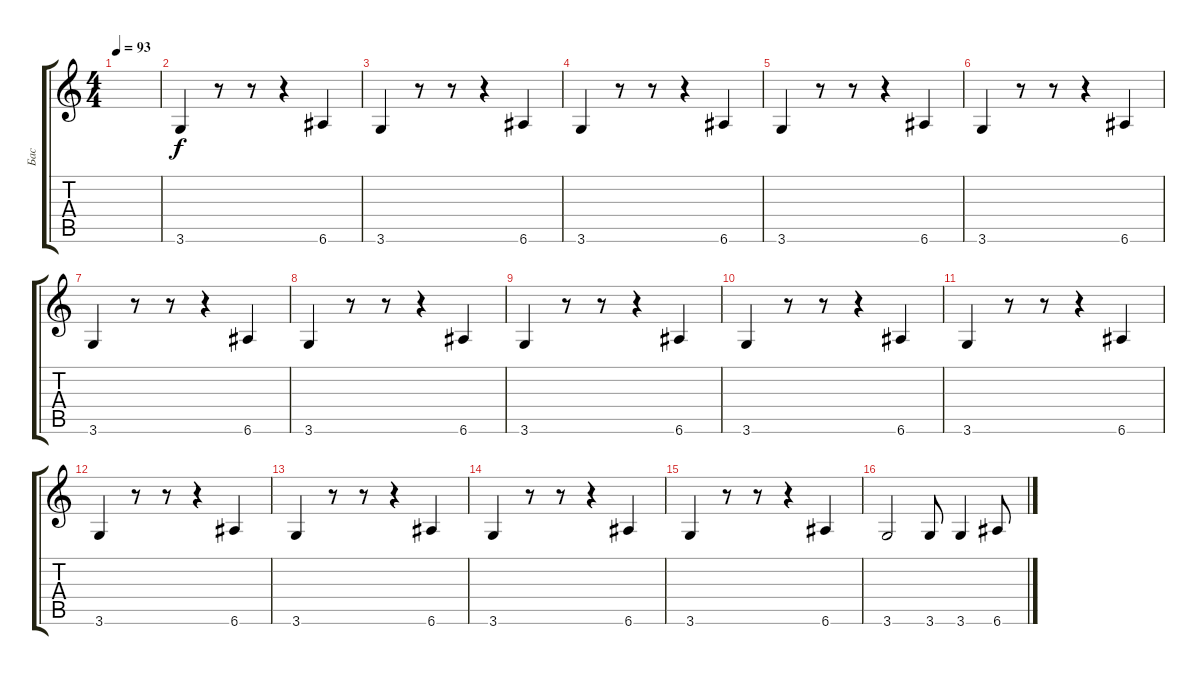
\track ("Бас" "Бас") {instrument electricbassfinger}
\staff {score tabs}
\tuning (E4 B3 G3 D3 A2 E2) {hide}
\ts (4 4)
\tempo 93
\clef g2
\ks c
|
3.6.4 r.8 r.8 r.4 6.6.4 |
3.6.4 r.8 r.8 r.4 6.6.4 |
3.6.4 r.8 r.8 r.4 6.6.4 |
3.6.4 r.8 r.8 r.4 6.6.4 |
3.6.4 r.8 r.8 r.4 6.6.4 |
3.6.4 r.8 r.8 r.4 6.6.4 |
3.6.4 r.8 r.8 r.4 6.6.4 |
3.6.4 r.8 r.8 r.4 6.6.4 |
3.6.4 r.8 r.8 r.4 6.6.4 |
3.6.4 r.8 r.8 r.4 6.6.4 |
3.6.4 r.8 r.8 r.4 6.6.4 |
3.6.4 r.8 r.8 r.4 6.6.4 |
3.6.4 r.8 r.8 r.4 6.6.4 |
3.6.4 r.8 r.8 r.4 6.6.4 |
3.6.2 3.6.8 3.6.4 6.6.8
